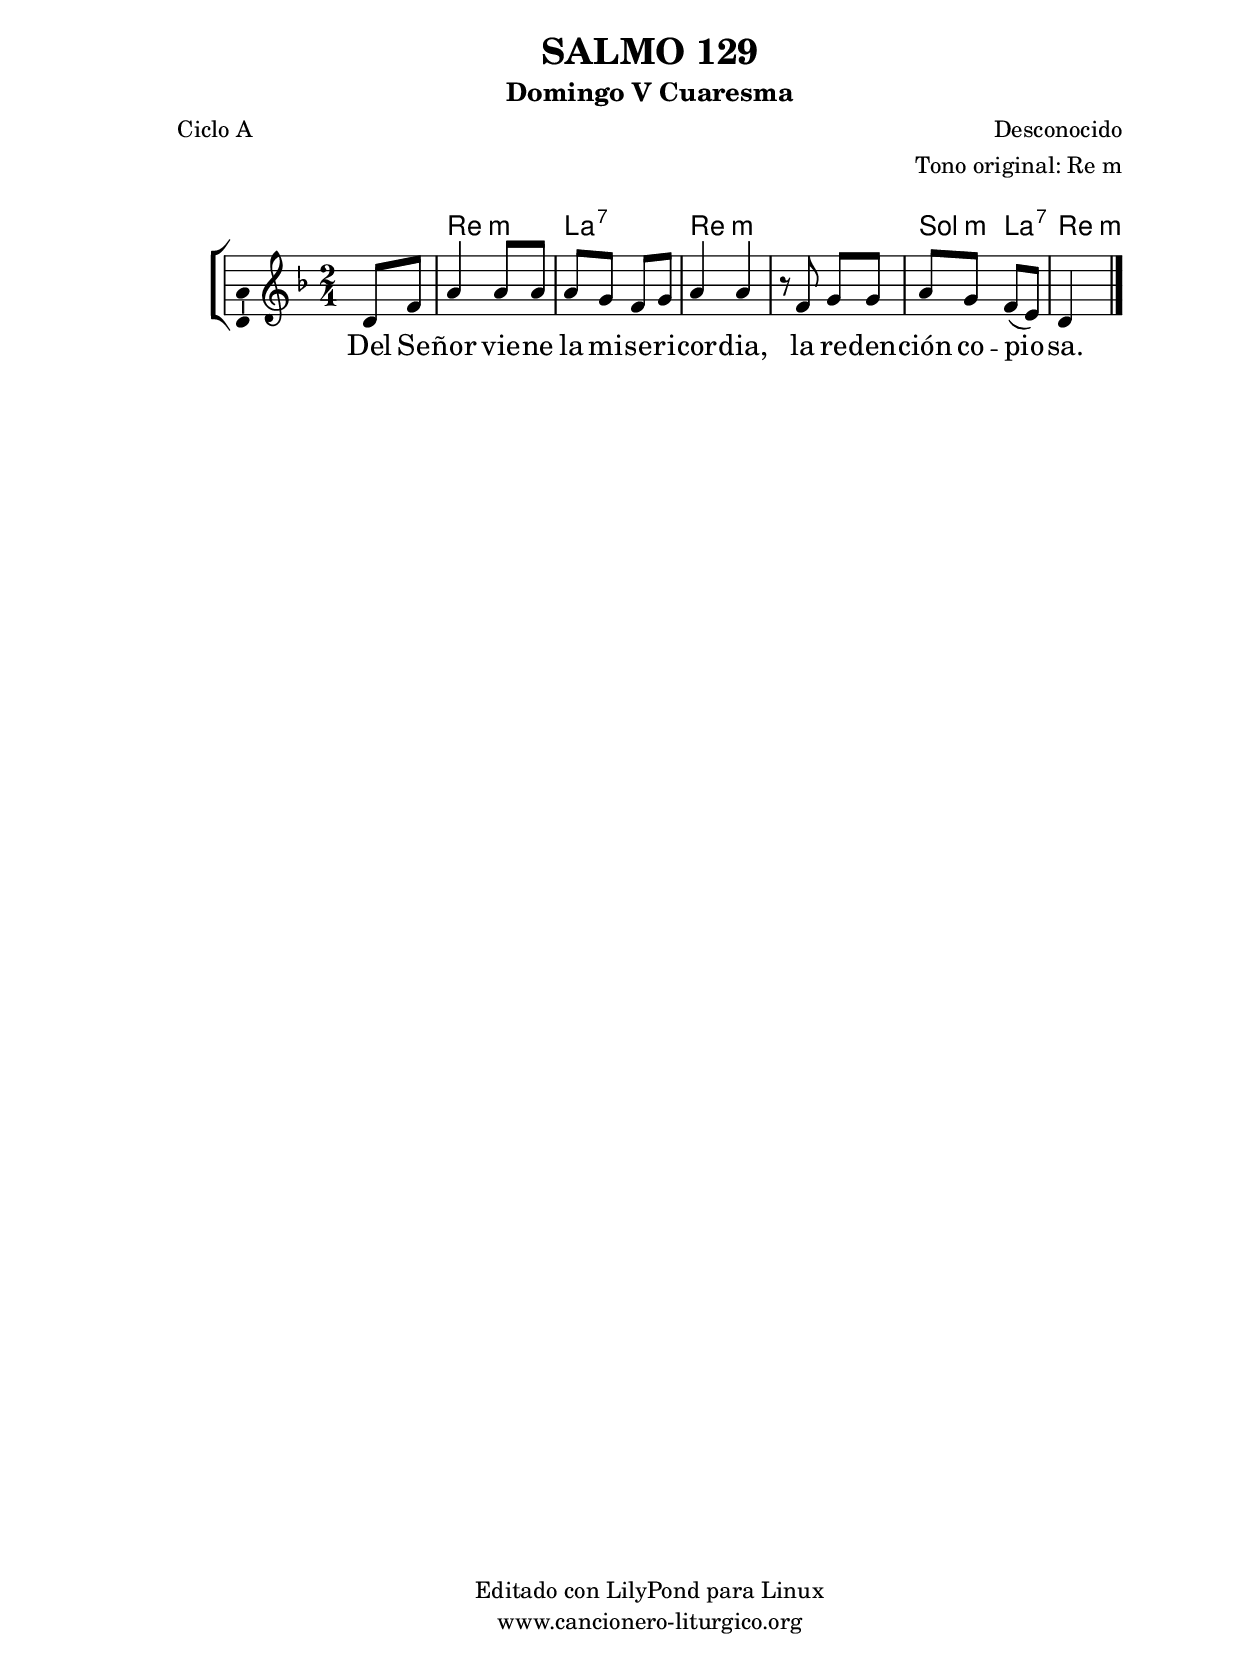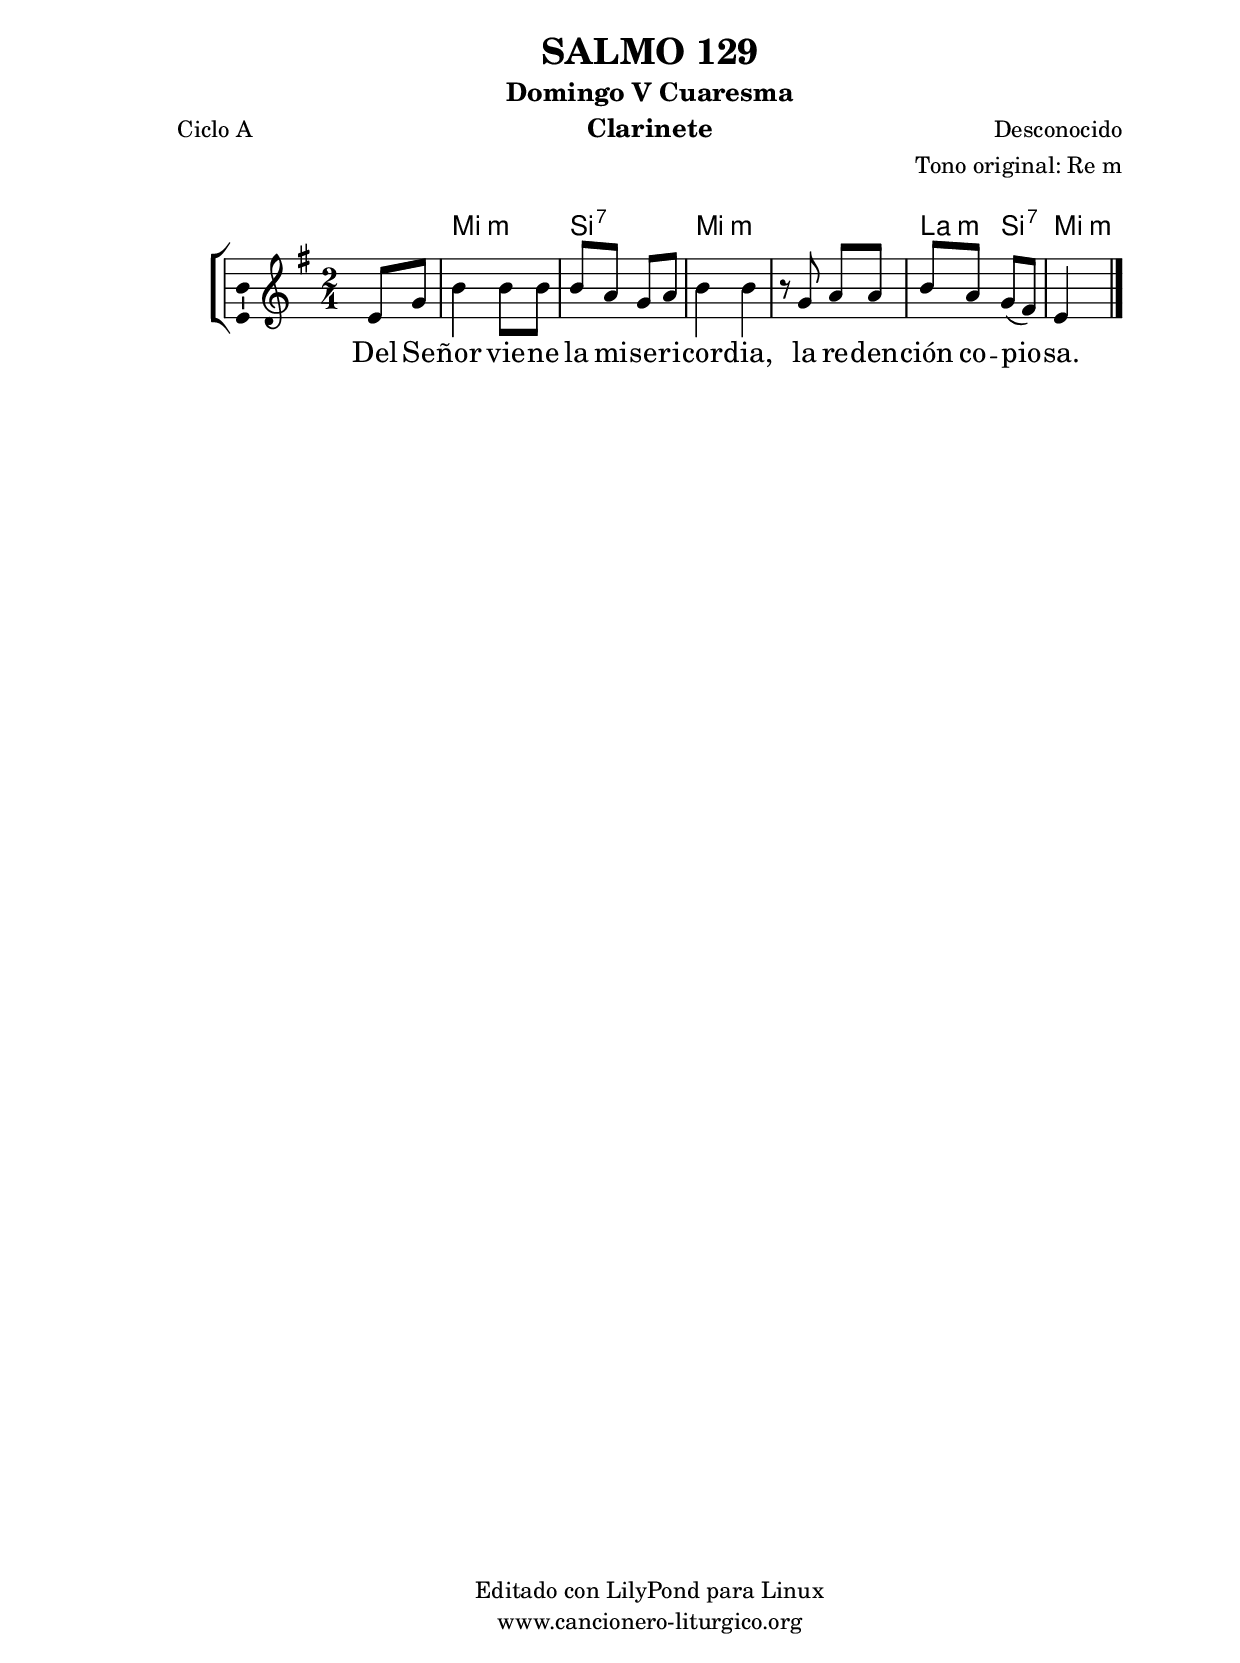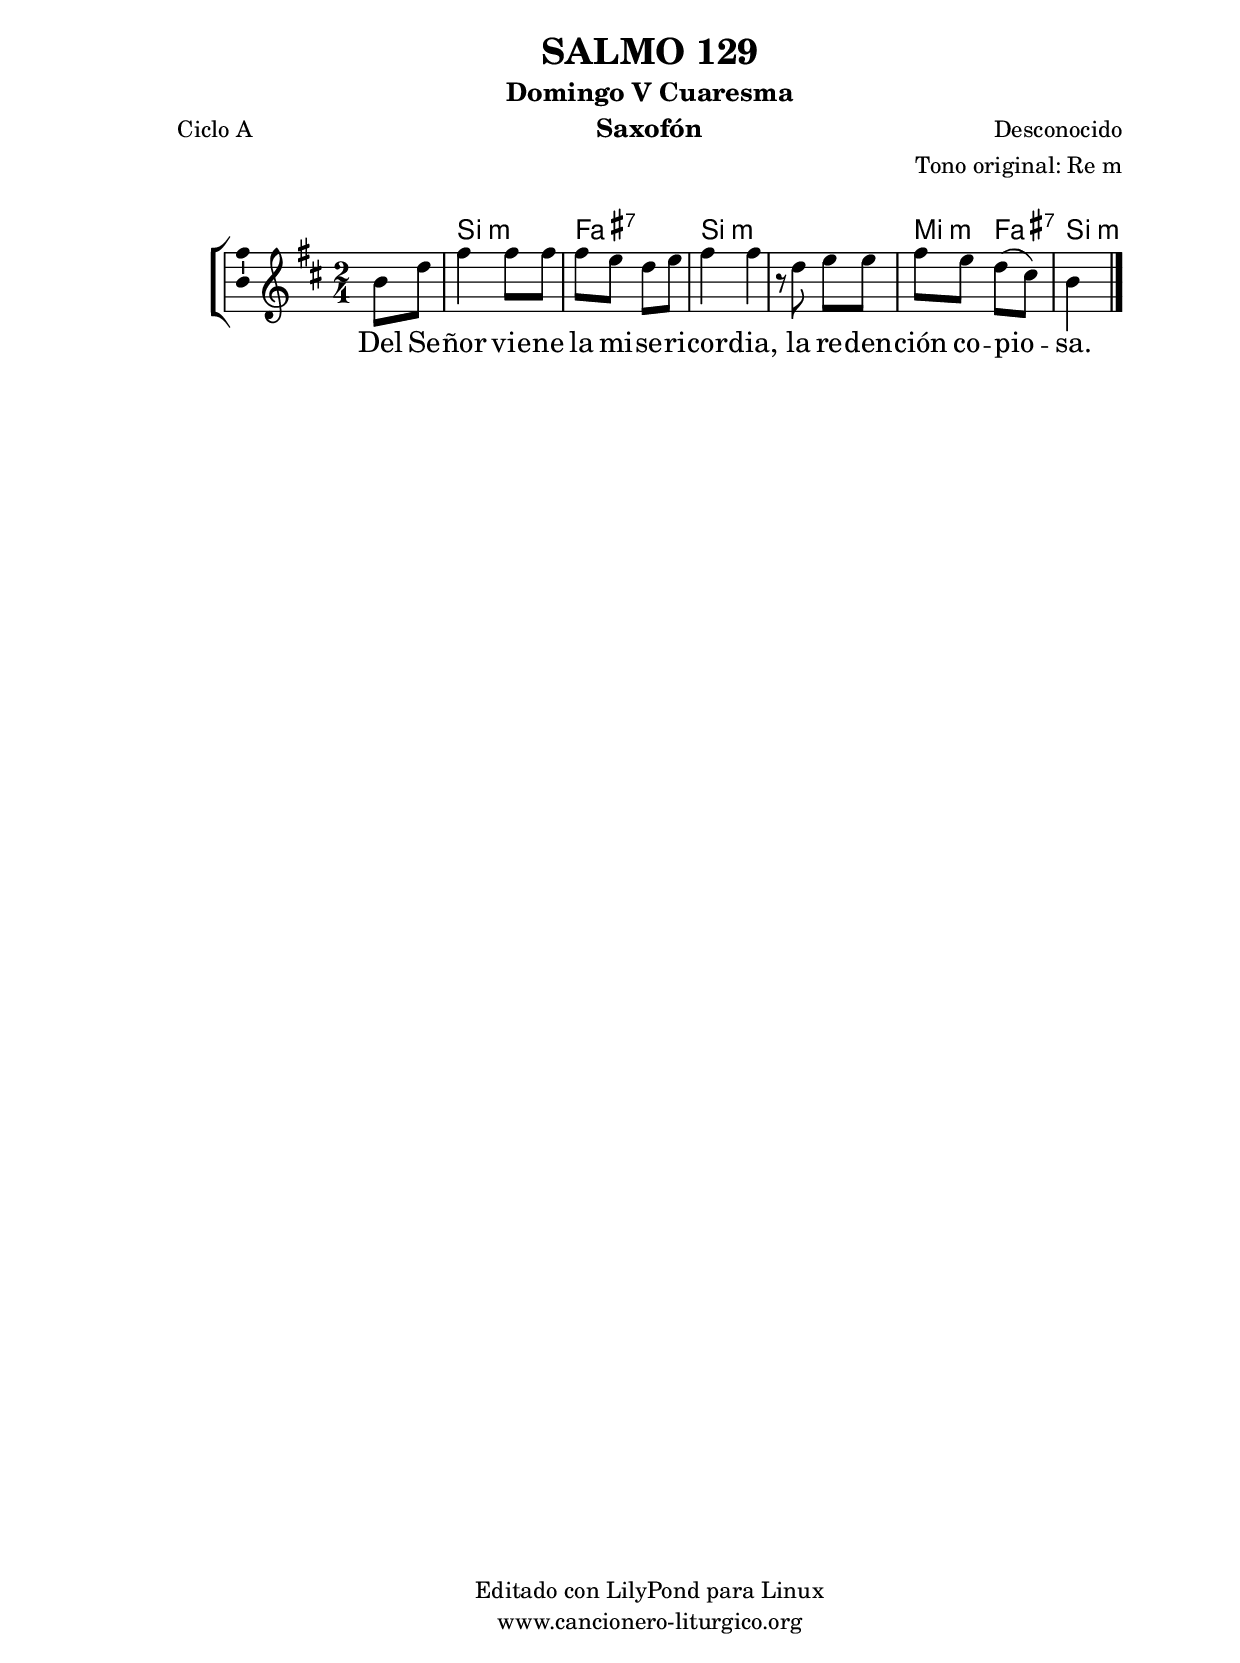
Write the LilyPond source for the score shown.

%
%para convertir .midi en .wav:
%timidity filename.midi -Ow -o finename.wav
%
%
%Para convertir de .wav a .mp3:
%lame -h -m j filename.wav
%
%
%para escuchar el midi:
%timidity nombrefichero.midi
%


%versión de lilypond para la que se ha escrito esta partitura:
\version "2.16.0"

	%Tamaño papel
	#(set-default-paper-size "a4")
	%Tamaño partitura
	#(set-global-staff-size 20)
	%No responde al pulsar sobre una nota
	#(ly:set-option 'point-and-click #f)

%parámetros del encabezamiento:
\header {
	title = "SALMO 129"
	subtitle = "Domingo V Cuaresma"
	composer = "Desconocido"
	poet = "Ciclo A"
	meter = ""
	arranger = "Tono original: Re m"
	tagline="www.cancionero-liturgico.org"
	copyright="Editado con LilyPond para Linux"
	}

%parámetros asociados al papel:
\paper  {
	oddHeaderMarkup = \markup {\fill-line { \on-the-fly #not-first-page \fromproperty #'header:title \on-the-fly #not-first-page \fromproperty #'header:composer }}
	evenHeaderMarkup = \markup {\fill-line { \fromproperty #'header:composer \fromproperty #'header:title }}
	#(set-paper-size "a4")
	print-page-number = ##f
	first-page-number = 1
	print-first-page-number = ##f
%	head-separation = 3.0 \cm
	top-margin = 2.0 \cm
	bottom-margin = 0.5\cm
%%%	bottom-margin = -1.0\cm
	left-margin = 3.0 \cm
	line-width = 16.0 \cm 
	indent = 8\mm
	interscoreline = 2.\mm
	between-system-space = 15\mm
%	para que las partituras no llenen la hoja:
	ragged-bottom = ##t
%	idem para la última hoja:
	ragged-last-bottom = ##f
%	para que las partituras llenen el ancho del papel:
	ragged-last = ##f
	after-title-space = 2.5 \cm
%page-count=1
%system-count=1

	%Flexible Vertical Spacing
%	markup-markup-spacing =
%	#'((basic-distance . 15) (minimum-distance . 15) (padding . 3))
	markup-system-spacing =
	#'((basic-distance . 15) (minimum-distance . 15) (padding . 3))
	system-system-spacing =
	#'((basic-distance . 15) (minimum-distance . 15) (padding . 3))
	score-system-spacing =
	#'((basic-distance . 15) (minimum-distance . 15) (padding . 5))
%	top-system-spacing = % header
%	#'((basic-distance . 8) (minimum-distance . 0) (padding . 3))
%	top-markup-spacing =
%	#'((basic-distance . 20) (minimum-distance . 20) (padding . 3))
	last-bottom-spacing = % footer
	#'((basic-distance . 5) (minimum-distance . 5) (padding . 3))
%	score-markup-spacing =
%	#'((basic-distance . 16) (minimum-distance . 13) (padding . 3))

	}


%parámetros que afectan a toda la partitura:
global =  {
	%clave de sol (G):
	\clef G
	%armadura:
%	\transpose d ees
	\key d \minor
	\tempo 4=70
	\set Score.tempoHideNote = ##t
	}


acordes = {
	\italianChords
	\chordmode {
%	\transpose d ees
{

s2
d2:m a:7 d:m d:m g4:m a:7 d2:m

	}
	}
}


melodia = 
%	\transpose d ees
{
	\relative c'{

\time 2/4

s4 d8 f
a4 a8 a
a8 g f g
a4 a
r8 f8 g g
a8 g f(e)
d4 s4

	\bar "|."
	}
	}


texto = \lyricmode {
Del Se -- ñor vie -- ne la mi -- se -- ri -- cor -- dia,
la re -- den -- ción co -- pio -- sa.
	}


acordesStaff = \context ChordNames = acordesStaff <<
	\set chordChanges = ##t
	\acordes
	>>


vozStaff = \context Voice = vozStaff
\with {\consists "Ambitus_engraver"}
<<
%	\set Staff.instrumentName = ""
%	\set Staff.shortInstrumentName = ""
%	\set Staff.midiInstrument = #"clarinet"
%	\set Staff.midiInstrument = #"cello"
%	\set Staff.midiInstrument = #"flute"
	\set Staff.midiInstrument = #"electric guitar (jazz)"
%	\set Staff.midiInstrument = #"english horn"
%	\set Staff.midiInstrument = #"violin"
%	\set Staff.midiInstrument = #"glockenspiel"
	\set Staff.midiMinimumVolume = #0.7
	\set Staff.midiMaximumVolume = #0.9
	\global
	\melodia
	>>


textoStaff = \context Lyrics = textoStaff <<
	\lyricsto vozStaff \texto
	>>

\book {
	\score {
		\context ChoirStaff {
			\override StaffGroup.SystemStartBracket #'collapse-height = #1
			\override Score.SystemStartBar #'collapse-height = #1
			<<
			\acordesStaff
			\vozStaff
			\textoStaff
			>>
			}
		\layout {
	    		\context {
				\Lyrics
				\override LyricText #'font-size = #2
				}
	   		 \context {
				\Score
				%fontSize = #3
				\override StaffSymbol #'staff-space = #(magstep +3)
				%\override Beam #'thickness = #0.55
				%\override SpacingSpanner #'spacing-increment = #1.0
				%\override Slur #'height-limit = #1.5
				}
			}
		}
	\score {
		\unfoldRepeats
		\context ChoirStaff {
			<<
			\acordesStaff
			\vozStaff
			>>
			}
		\midi {
	  		\context {
	  			\Score
				tempoWholesPerMinute = #(ly:make-moment 70 4)
				}
			}
		}
	}

%Partitura para clarinete
#(define output-suffix "C")
\book {
	\header{
		instrument = "Clarinete"
		}
	\score {
		\context ChoirStaff {
			\override StaffGroup.SystemStartBracket #'collapse-height = #1
			\override Score.SystemStartBar #'collapse-height = #1
\transpose c d
			<<
			\acordesStaff
			\vozStaff
			\textoStaff
			>>
			}
		\layout {
	    		\context {
				\Lyrics
				\override LyricText #'font-size = #2
				}
	   		 \context {
				\Score
				%fontSize = #3
				\override StaffSymbol #'staff-space = #(magstep +3)
				%\override Beam #'thickness = #0.55
				%\override SpacingSpanner #'spacing-increment = #1.0
				%\override Slur #'height-limit = #1.5
				}
			}
		}
	}

%Partitura para saxofón
#(define output-suffix "S")
\book {
	\header{
		instrument = "Saxofón"
		}
	\score {
		\context ChoirStaff {
			\override StaffGroup.SystemStartBracket #'collapse-height = #1
			\override Score.SystemStartBar #'collapse-height = #1
\transpose c a
			<<
			\acordesStaff
			\vozStaff
			\textoStaff
			>>
			}
		\layout {
	    		\context {
				\Lyrics
				\override LyricText #'font-size = #2
				}
	   		 \context {
				\Score
				%fontSize = #3
				\override StaffSymbol #'staff-space = #(magstep +3)
				%\override Beam #'thickness = #0.55
				%\override SpacingSpanner #'spacing-increment = #1.0
				%\override Slur #'height-limit = #1.5
				}
			}
		}
	}

